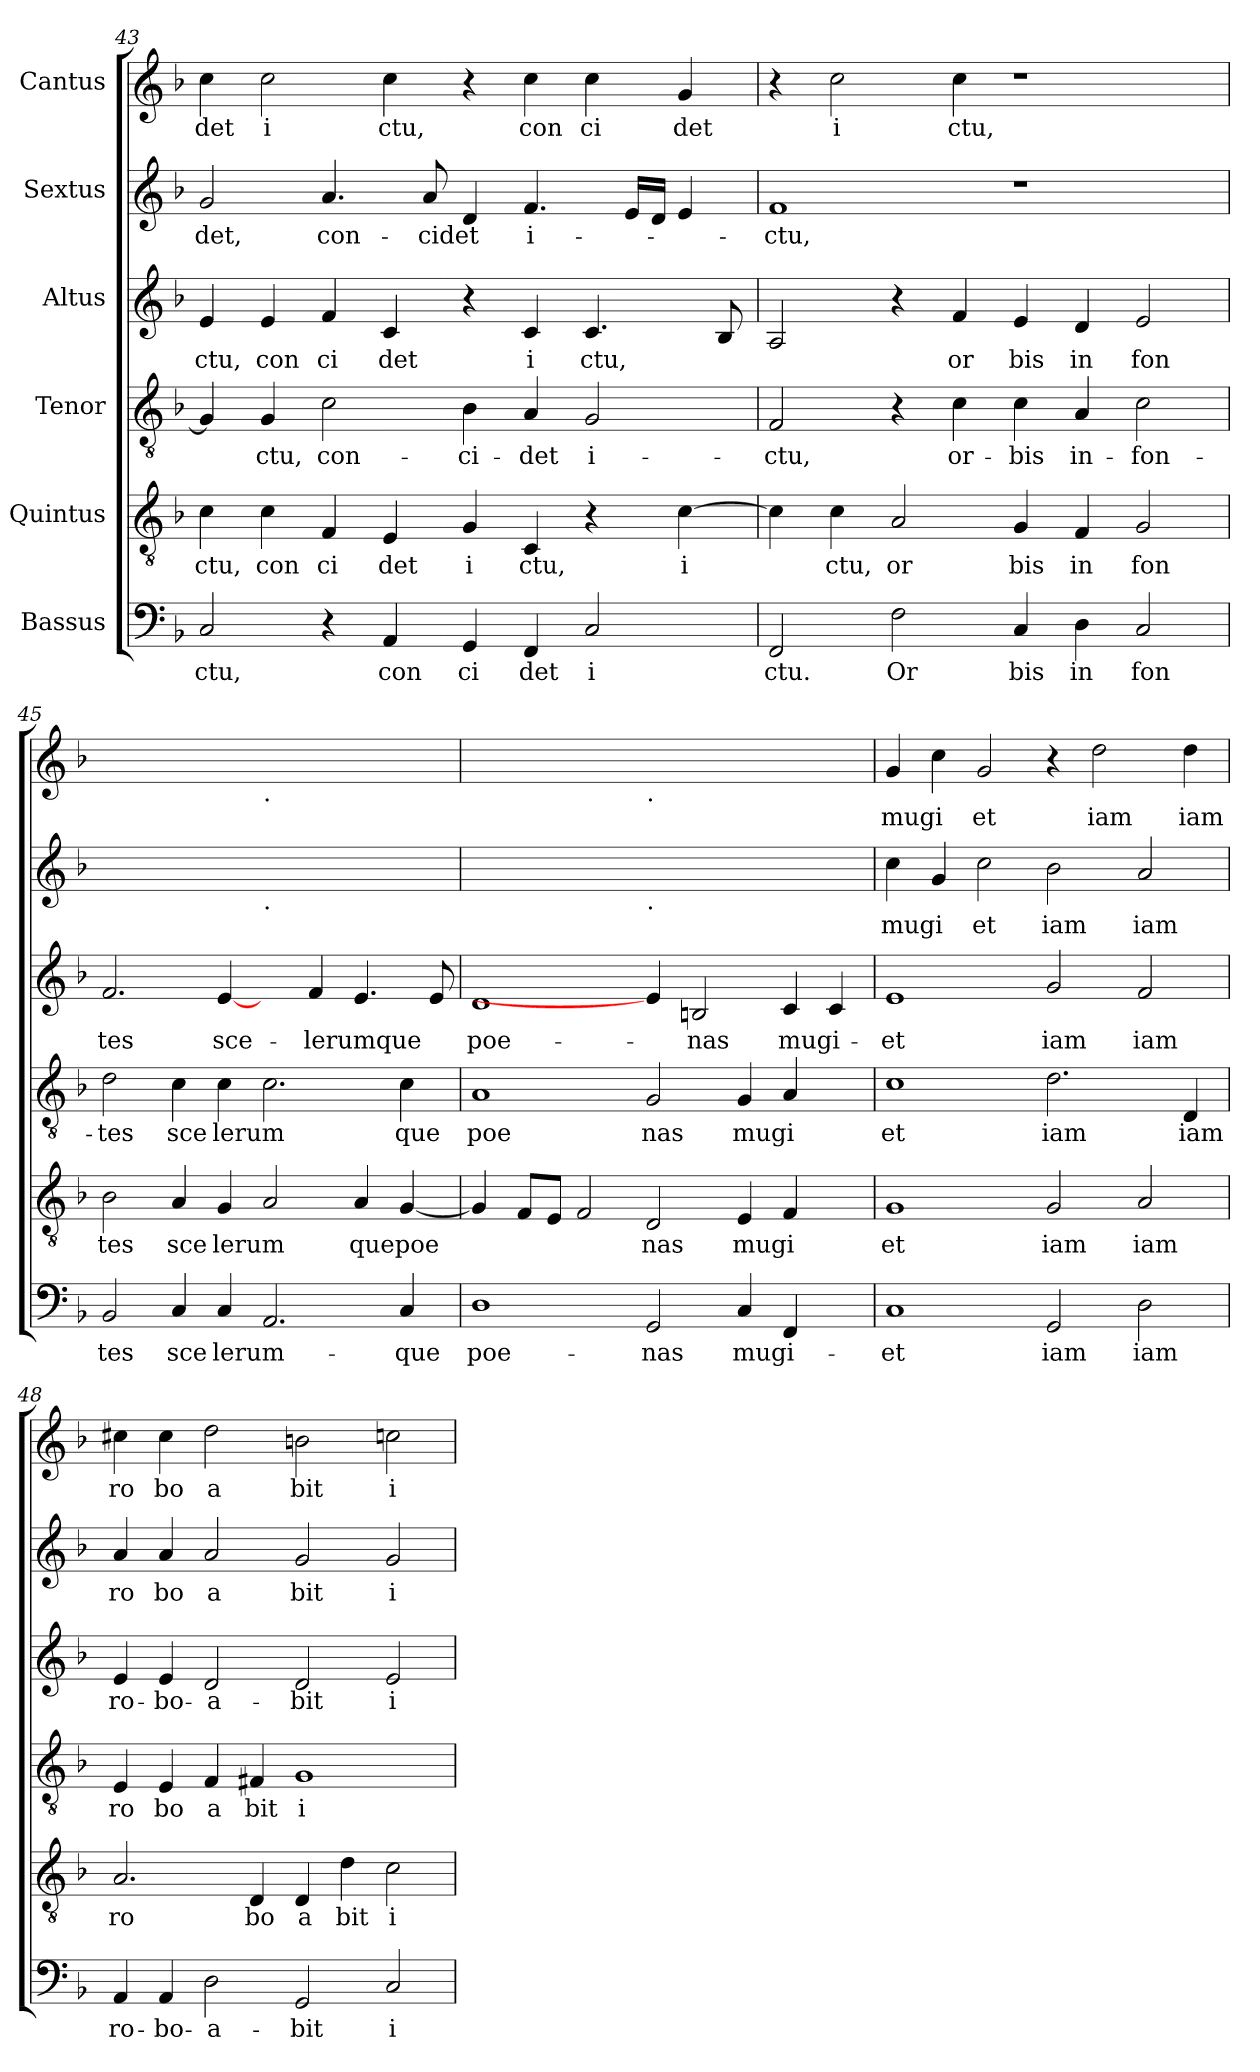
**kern	**text	**kern	**text	**kern	**text	**kern	**text	**kern	**text	**kern	**text
*part6	*part6	*part5	*part5	*part4	*part4	*part3	*part3	*part2	*part2	*part1	*part1
*staff6	*staff6	*staff5	*staff5	*staff4	*staff4	*staff3	*staff3	*staff2	*staff2	*staff1	*staff1
*I"Bassus	*	*I"Quintus	*	*I"Tenor	*	*I"Altus	*	*I"Sextus	*	*I"Cantus	*
*clefF4	*	*clefGv2	*	*clefGv2	*	*clefG2	*	*clefG2	*	*clefG2	*
*k[b-]	*	*k[b-]	*	*k[b-]	*	*k[b-]	*	*k[b-]	*	*k[b-]	*
*F:	*	*F:	*	*F:	*	*F:	*	*F:	*	*F:	*
=43	=43	=43	=43	=43	=43	=43	=43	=43	=43	=43	=43
!	!LO:LY:b	!	!LO:LY:b	!	!	!	!LO:LY:b	!	!LO:LY:b	!	!LO:LY:b
2C/	ctu,	4c\	ctu,	4G/]	.	4e/	ctu,	2g/	-det,	4cc\	det
!	!	!	!LO:LY:b	!	!LO:LY:b	!	!LO:LY:b	!	!	!	!LO:LY:b
.	.	4c\	con	4G/	-ctu,	4e/	con	.	.	2cc\	i
!	!	!	!LO:LY:b	!	!LO:LY:b	!	!LO:LY:b	!	!LO:LY:b	!	!
4r	.	4F/	ci	2c\	con-	4f/	ci	4.a/	con-	.	.
!	!LO:LY:b	!	!LO:LY:b	!	!	!	!LO:LY:b	!	!	!	!LO:LY:b
4AA/	con	4E/	det	.	.	4c/	det	.	.	4cc\	ctu,
!	!	!	!	!	!	!	!	!	!LO:LY:b	!	!
.	.	.	.	.	.	.	.	8a/	-cidet	.	.
!	!LO:LY:b	!	!LO:LY:b	!	!LO:LY:b	!	!	!	!	!	!
4GG/	ci	4G/	i	4B-\	-ci-	4r	.	4d/	.	4r	.
!	!LO:LY:b	!	!LO:LY:b	!	!LO:LY:b	!	!LO:LY:b	!	!LO:LY:b	!	!LO:LY:b
4FF/	det	4C/	ctu,	4A/	-det	4c/	i	4.f/	i-	4cc\	con
!	!LO:LY:b	!	!	!	!LO:LY:b	!	!LO:LY:b	!	!	!	!LO:LY:b
2C/	i	4r	.	2G/	i-	4.c/	ctu,	.	.	4cc\	ci
.	.	.	.	.	.	.	.	16e/LL	.	.	.
.	.	.	.	.	.	.	.	16d/JJ	.	.	.
!	!	!	!LO:LY:b	!	!	!	!	!	!	!	!LO:LY:b
.	.	[>4c\	i	.	.	.	.	4e/	.	4g/	det
.	.	.	.	.	.	8B-/	.	.	.	.	.
=44	=44	=44	=44	=44	=44	=44	=44	=44	=44	=44	=44
!	!LO:LY:b	!	!	!	!LO:LY:b	!	!	!	!LO:LY:b	!	!
2FF/	ctu.	4c\]	.	2F/	-ctu,	2A/	.	1f	-ctu,	4r	.
!	!	!	!LO:LY:b	!	!	!	!	!	!	!	!LO:LY:b
.	.	4c\	ctu,	.	.	.	.	.	.	2cc\	i
!	!LO:LY:b	!	!LO:LY:b	!	!	!	!	!	!	!	!
2F\	Or	2A/	or	4r	.	4r	.	.	.	.	.
!	!	!	!	!	!LO:LY:b	!	!LO:LY:b	!	!	!	!LO:LY:b
.	.	.	.	4c\	or-	4f/	or	.	.	4cc\	ctu,
!	!LO:LY:b	!	!LO:LY:b	!	!LO:LY:b	!	!LO:LY:b	!	!	!	!
4C/	bis	4G/	bis	4c\	-bis	4e/	bis	1r	.	1r	.
!	!LO:LY:b	!	!LO:LY:b	!	!LO:LY:b	!	!LO:LY:b	!	!	!	!
4D\	in	4F/	in	4A/	in-	4d/	in	.	.	.	.
!	!LO:LY:b	!	!LO:LY:b	!	!LO:LY:b	!	!LO:LY:b	!	!	!	!
2C/	fon	2G/	fon	2c\	-fon-	2e/	fon	.	.	.	.
!!LO:LB:g=z
=45	=45	=45	=45	=45	=45	=45	=45	=45	=45	=45	=45
!	!LO:LY:b	!	!LO:LY:b	!	!LO:LY:b	!	!LO:LY:b	!	!	!	!
2BB-/	tes	2B-\	tes	2d\	-tes	2.f/	tes	1ryy	.	1ryy	.
!	!LO:LY:b	!	!LO:LY:b	!	!LO:LY:b	!	!	!	!	!	!
4C/	sce	4A/	sce	4c\	sce	.	.	.	.	.	.
!	!LO:LY:b	!	!LO:LY:b	!	!LO:LY:b	!	!LO:LY:b	!	!	!	!
4C/	lerum-	4G/	lerum	4c\	lerum	[4e/	sce-	.	.	.	.
!	!	!	!	!	!	!	!	!	!	!LO:TX:b:t=.	!
!	!	!	!	!	!	!	!	!LO:TX:b:t=.	!	!	!
2.AA/	.	2A/	.	2.c\	.	4ryy	.	1ryy	.	1ryy	.
!	!	!	!	!	!	!	!LO:LY:b	!	!	!	!
.	.	.	.	.	.	4f/	-lerumque	.	.	.	.
!	!	!	!LO:LY:b	!	!	!	!	!	!	!	!
.	.	4A/	que	.	.	4.e/	.	.	.	.	.
!	!LO:LY:b	!	!LO:LY:b	!	!LO:LY:b	!	!	!	!	!	!
4C/	-que	[<4G/	poe	4c\	que	.	.	.	.	.	.
.	.	.	.	.	.	8e/	.	.	.	.	.
=46	=46	=46	=46	=46	=46	=46	=46	=46	=46	=46	=46
!	!LO:LY:b	!	!	!	!LO:LY:b	!	!LO:LY:b	!	!	!	!
1D	poe-	4G/]	.	1A	poe	1d	poe-	1ryy	.	1ryy	.
.	.	8F/L	.	.	.	.	.	.	.	.	.
.	.	8E/J	.	.	.	.	.	.	.	.	.
.	.	2F/	.	.	.	.	.	.	.	.	.
!	!	!	!	!	!	!	!	!	!	!LO:TX:b:t=.	!
!	!	!	!	!	!	!	!	!LO:TX:b:t=.	!	!	!
!	!LO:LY:b	!	!LO:LY:b	!	!LO:LY:b	!	!	!	!	!	!
2GG/	-nas	2D/	nas	2G/	nas	4e/]	.	1ryy	.	1ryy	.
!	!	!	!	!	!	!	!LO:LY:b	!	!	!	!
.	.	.	.	.	.	2Bn/	-nas	.	.	.	.
!	!LO:LY:b	!	!LO:LY:b	!	!LO:LY:b	!	!	!	!	!	!
4C/	mugi-	4E/	mugi	4G/	mugi	.	.	.	.	.	.
!	!	!	!	!	!	!	!LO:LY:b	!	!	!	!
4FF/	.	4F/	.	4A/	.	4c/	mugi-	.	.	.	.
4ryy	.	4ryy	.	4ryy	.	4c/	.	4ryy	.	4ryy	.
=47	=47	=47	=47	=47	=47	=47	=47	=47	=47	=47	=47
!	!LO:LY:b	!	!LO:LY:b	!	!LO:LY:b	!	!LO:LY:b	!	!LO:LY:b	!	!LO:LY:b
1C	-et	1G	et	1c	et	1e	-et	4cc\	mugi	4g/	mugi
.	.	.	.	.	.	.	.	4g/	.	4cc\	.
!	!	!	!	!	!	!	!	!	!LO:LY:b	!	!LO:LY:b
.	.	.	.	.	.	.	.	2cc\	et	2g/	et
!	!LO:LY:b	!	!LO:LY:b	!	!LO:LY:b	!	!LO:LY:b	!	!LO:LY:b	!	!
2GG/	iam	2G/	iam	2.d\	iam	2g/	iam	2b-\	iam	4r	.
!	!	!	!	!	!	!	!	!	!	!	!LO:LY:b
.	.	.	.	.	.	.	.	.	.	2dd\	iam
!	!LO:LY:b	!	!LO:LY:b	!	!	!	!LO:LY:b	!	!LO:LY:b	!	!
2D\	iam	2A/	iam	.	.	2f/	iam	2a/	iam	.	.
!	!	!	!	!	!LO:LY:b	!	!	!	!	!	!LO:LY:b
.	.	.	.	4D/	iam	.	.	.	.	4dd\	iam
=48	=48	=48	=48	=48	=48	=48	=48	=48	=48	=48	=48
!	!LO:LY:b	!	!LO:LY:b	!	!LO:LY:b	!	!LO:LY:b	!	!LO:LY:b	!	!LO:LY:b
4AA/	ro-	2.A/	ro	4E/	ro	4e/	ro-	4a/	ro	4cc#X\	ro
!	!LO:LY:b	!	!	!	!LO:LY:b	!	!LO:LY:b	!	!LO:LY:b	!	!LO:LY:b
4AA/	-bo-	.	.	4E/	bo	4e/	-bo-	4a/	bo	4cc#\	bo
!	!LO:LY:b	!	!	!	!LO:LY:b	!	!LO:LY:b	!	!LO:LY:b	!	!LO:LY:b
2D\	-a-	.	.	4F/	a	2d/	-a-	2a/	a	2dd\	a
!	!	!	!LO:LY:b	!	!LO:LY:b	!	!	!	!	!	!
.	.	4D/	bo	4F#X/	bit	.	.	.	.	.	.
!	!LO:LY:b	!	!LO:LY:b	!	!LO:LY:b	!	!LO:LY:b	!	!LO:LY:b	!	!LO:LY:b
2GG/	-bit	4D/	a	1G	i	2d/	-bit	2g/	bit	2bn\	bit
!	!	!	!LO:LY:b	!	!	!	!	!	!	!	!
.	.	4d\	bit	.	.	.	.	.	.	.	.
!	!LO:LY:b	!	!LO:LY:b	!	!	!	!LO:LY:b	!	!LO:LY:b	!	!LO:LY:b
2C/	i-	2c\	i	.	.	2e/	i-	2g/	i	2ccn\	i
=	=	=	=	=	=	=	=	=	=	=	=
*-	*-	*-	*-	*-	*-	*-	*-	*-	*-	*-	*-
